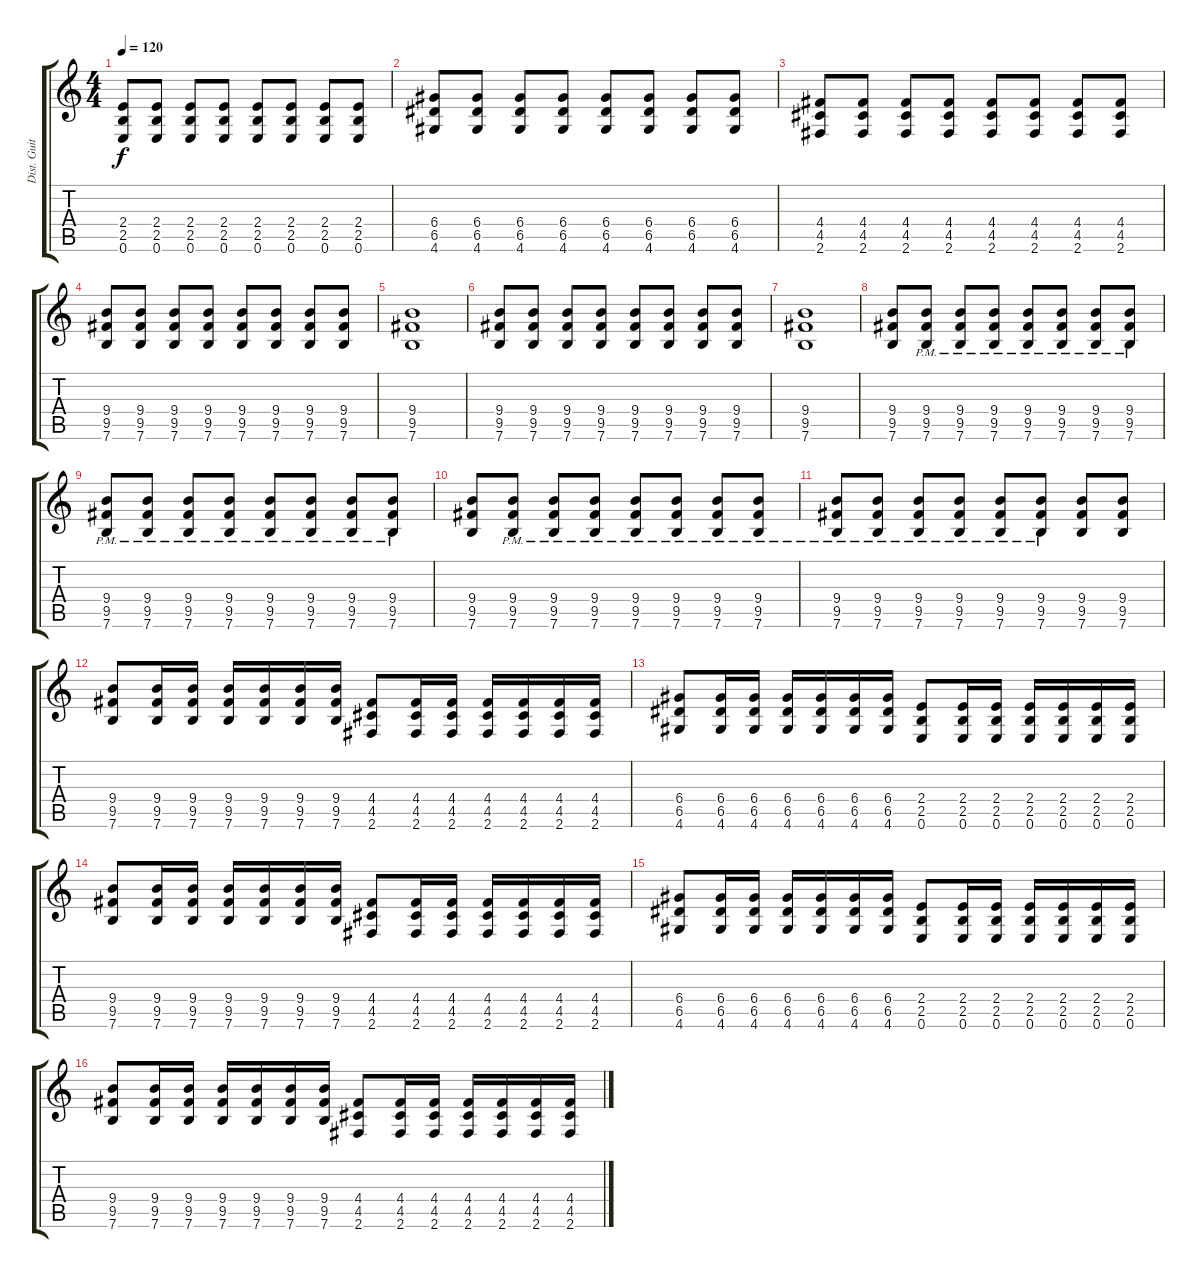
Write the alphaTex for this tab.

\track ("Dist. Guitar" "Dist. Guit") {instrument distortionguitar}
\staff {score tabs}
\tuning (E4 B3 G3 D3 A2 E2) {hide}
\ts (4 4)
\tempo 120
\clef g2
\ks c
(2.4 2.5 0.6).8{dy f} (2.4 2.5 0.6).8 (2.4 2.5 0.6).8 (2.4 2.5 0.6).8 (2.4 2.5 0.6).8 (2.4 2.5 0.6).8 (2.4 2.5 0.6).8 (2.4 2.5 0.6).8 |
(6.4 6.5 4.6).8 (6.4 6.5 4.6).8 (6.4 6.5 4.6).8 (6.4 6.5 4.6).8 (6.4 6.5 4.6).8 (6.4 6.5 4.6).8 (6.4 6.5 4.6).8 (6.4 6.5 4.6).8 |
(4.4 4.5 2.6).8 (4.4 4.5 2.6).8 (4.4 4.5 2.6).8 (4.4 4.5 2.6).8 (4.4 4.5 2.6).8 (4.4 4.5 2.6).8 (4.4 4.5 2.6).8 (4.4 4.5 2.6).8 |
(9.4 9.5 7.6).8 (9.4 9.5 7.6).8 (9.4 9.5 7.6).8 (9.4 9.5 7.6).8 (9.4 9.5 7.6).8 (9.4 9.5 7.6).8 (9.4 9.5 7.6).8 (9.4 9.5 7.6).8 |
(9.4 9.5 7.6).1 |
(9.4 9.5 7.6).8 (9.4 9.5 7.6).8 (9.4 9.5 7.6).8 (9.4 9.5 7.6).8 (9.4 9.5 7.6).8 (9.4 9.5 7.6).8 (9.4 9.5 7.6).8 (9.4 9.5 7.6).8 |
(9.4 9.5 7.6).1 |
(9.4 9.5 7.6).8 (9.4{pm} 9.5{pm} 7.6{pm}).8 (9.4{pm} 9.5{pm} 7.6{pm}).8 (9.4{pm} 9.5{pm} 7.6{pm}).8 (9.4{pm} 9.5{pm} 7.6{pm}).8 (9.4{pm} 9.5{pm} 7.6{pm}).8 (9.4{pm} 9.5{pm} 7.6{pm}).8 (9.4{pm} 9.5{pm} 7.6{pm}).8 |
(9.4{pm} 9.5{pm} 7.6{pm}).8 (9.4{pm} 9.5{pm} 7.6{pm}).8 (9.4{pm} 9.5{pm} 7.6{pm}).8 (9.4{pm} 9.5{pm} 7.6{pm}).8 (9.4{pm} 9.5{pm} 7.6{pm}).8 (9.4{pm} 9.5{pm} 7.6{pm}).8 (9.4{pm} 9.5{pm} 7.6{pm}).8 (9.4{pm} 9.5{pm} 7.6{pm}).8 |
(9.4 9.5 7.6).8 (9.4{pm} 9.5{pm} 7.6{pm}).8 (9.4{pm} 9.5{pm} 7.6{pm}).8 (9.4{pm} 9.5{pm} 7.6{pm}).8 (9.4{pm} 9.5{pm} 7.6{pm}).8 (9.4{pm} 9.5{pm} 7.6{pm}).8 (9.4{pm} 9.5{pm} 7.6{pm}).8 (9.4{pm} 9.5{pm} 7.6{pm}).8 |
(9.4{pm} 9.5{pm} 7.6{pm}).8 (9.4{pm} 9.5{pm} 7.6{pm}).8 (9.4{pm} 9.5{pm} 7.6{pm}).8 (9.4{pm} 9.5{pm} 7.6{pm}).8 (9.4 9.5{pm} 7.6{pm}).8 (9.4 9.5 7.6{pm}).8 (9.4 9.5 7.6).8 (9.4 9.5 7.6).8 |
(9.4 9.5 7.6).8 (9.4 9.5 7.6).16 (9.4 9.5 7.6).16 (9.4 9.5 7.6).16 (9.4 9.5 7.6).16 (9.4 9.5 7.6).16 (9.4 9.5 7.6).16 (4.4 4.5 2.6).8 (4.4 4.5 2.6).16 (4.4 4.5 2.6).16 (4.4 4.5 2.6).16 (4.4 4.5 2.6).16 (4.4 4.5 2.6).16 (4.4 4.5 2.6).16 |
(6.4 6.5 4.6).8 (6.4 6.5 4.6).16 (6.4 6.5 4.6).16 (6.4 6.5 4.6).16 (6.4 6.5 4.6).16 (6.4 6.5 4.6).16 (6.4 6.5 4.6).16 (2.4 2.5 0.6).8 (2.4 2.5 0.6).16 (2.4 2.5 0.6).16 (2.4 2.5 0.6).16 (2.4 2.5 0.6).16 (2.4 2.5 0.6).16 (2.4 2.5 0.6).16 |
(9.4 9.5 7.6).8 (9.4 9.5 7.6).16 (9.4 9.5 7.6).16 (9.4 9.5 7.6).16 (9.4 9.5 7.6).16 (9.4 9.5 7.6).16 (9.4 9.5 7.6).16 (4.4 4.5 2.6).8 (4.4 4.5 2.6).16 (4.4 4.5 2.6).16 (4.4 4.5 2.6).16 (4.4 4.5 2.6).16 (4.4 4.5 2.6).16 (4.4 4.5 2.6).16 |
(6.4 6.5 4.6).8 (6.4 6.5 4.6).16 (6.4 6.5 4.6).16 (6.4 6.5 4.6).16 (6.4 6.5 4.6).16 (6.4 6.5 4.6).16 (6.4 6.5 4.6).16 (2.4 2.5 0.6).8 (2.4 2.5 0.6).16 (2.4 2.5 0.6).16 (2.4 2.5 0.6).16 (2.4 2.5 0.6).16 (2.4 2.5 0.6).16 (2.4 2.5 0.6).16 |
(9.4 9.5 7.6).8 (9.4 9.5 7.6).16 (9.4 9.5 7.6).16 (9.4 9.5 7.6).16 (9.4 9.5 7.6).16 (9.4 9.5 7.6).16 (9.4 9.5 7.6).16 (4.4 4.5 2.6).8 (4.4 4.5 2.6).16 (4.4 4.5 2.6).16 (4.4 4.5 2.6).16 (4.4 4.5 2.6).16 (4.4 4.5 2.6).16 (4.4 4.5 2.6).16
